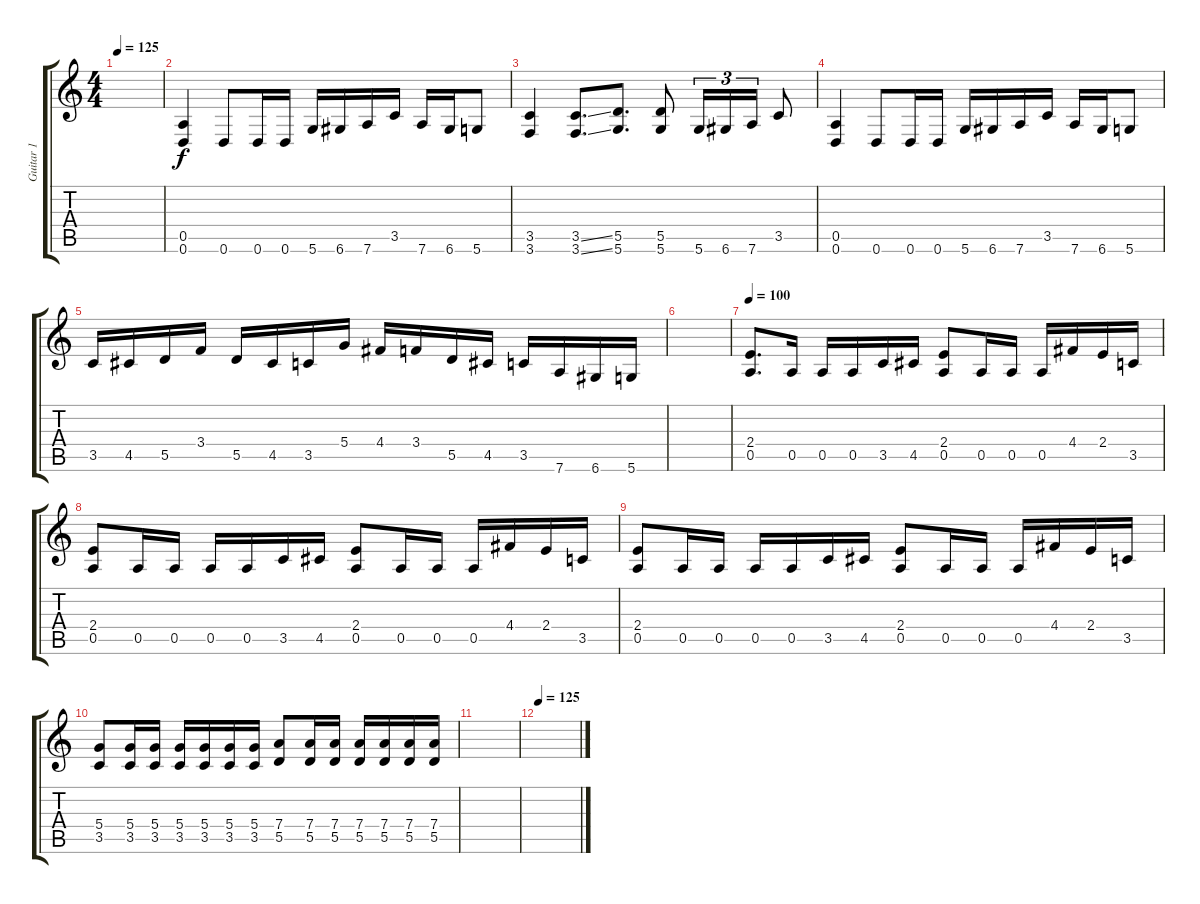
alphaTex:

\track ("Guitar 1" "Guitar 1") {instrument distortionguitar}
\staff {score tabs}
\tuning (E4 B3 G3 D3 A2 D2) {hide}
\ts (4 4)
\tempo 125
\clef g2
\ks c
|
(0.5 0.6).4 0.6.8 0.6.16 0.6.16 5.6.16 6.6.16 7.6.16 3.5.16 7.6.16 6.6.16 5.6.8 |
(3.5 3.6).4 (3.5{ss} 3.6{ss}).8{d} (5.5 5.6).8{d} (5.5 5.6).8 5.6.16{tu (3 2)} 6.6.16{tu (3 2)} 7.6.16{tu (3 2)} 3.5.8 |
(0.5 0.6).4 0.6.8 0.6.16 0.6.16 5.6.16 6.6.16 7.6.16 3.5.16 7.6.16 6.6.16 5.6.8 |
3.5.16 4.5.16 5.5.16 3.4.16 5.5.16 4.5.16 3.5.16 5.4.16 4.4.16 3.4.16 5.5.16 4.5.16 3.5.16 7.6.16 6.6.16 5.6.16 |
|
\tempo 100
(2.4 0.5).8{d} 0.5.16 0.5.16 0.5.16 3.5.16 4.5.16 (2.4 0.5).8 0.5.16 0.5.16 0.5.16 4.4.16 2.4.16 3.5.16 |
(2.4 0.5).8 0.5.16 0.5.16 0.5.16 0.5.16 3.5.16 4.5.16 (2.4 0.5).8 0.5.16 0.5.16 0.5.16 4.4.16 2.4.16 3.5.16 |
(2.4 0.5).8 0.5.16 0.5.16 0.5.16 0.5.16 3.5.16 4.5.16 (2.4 0.5).8 0.5.16 0.5.16 0.5.16 4.4.16 2.4.16 3.5.16 |
(5.4 3.5).8 (5.4 3.5).16 (5.4 3.5).16 (5.4 3.5).16 (5.4 3.5).16 (5.4 3.5).16 (5.4 3.5).16 (7.4 5.5).8 (7.4 5.5).16 (7.4 5.5).16 (7.4 5.5).16 (7.4 5.5).16 (7.4 5.5).16 (7.4 5.5).16 |
|
\tempo 125
